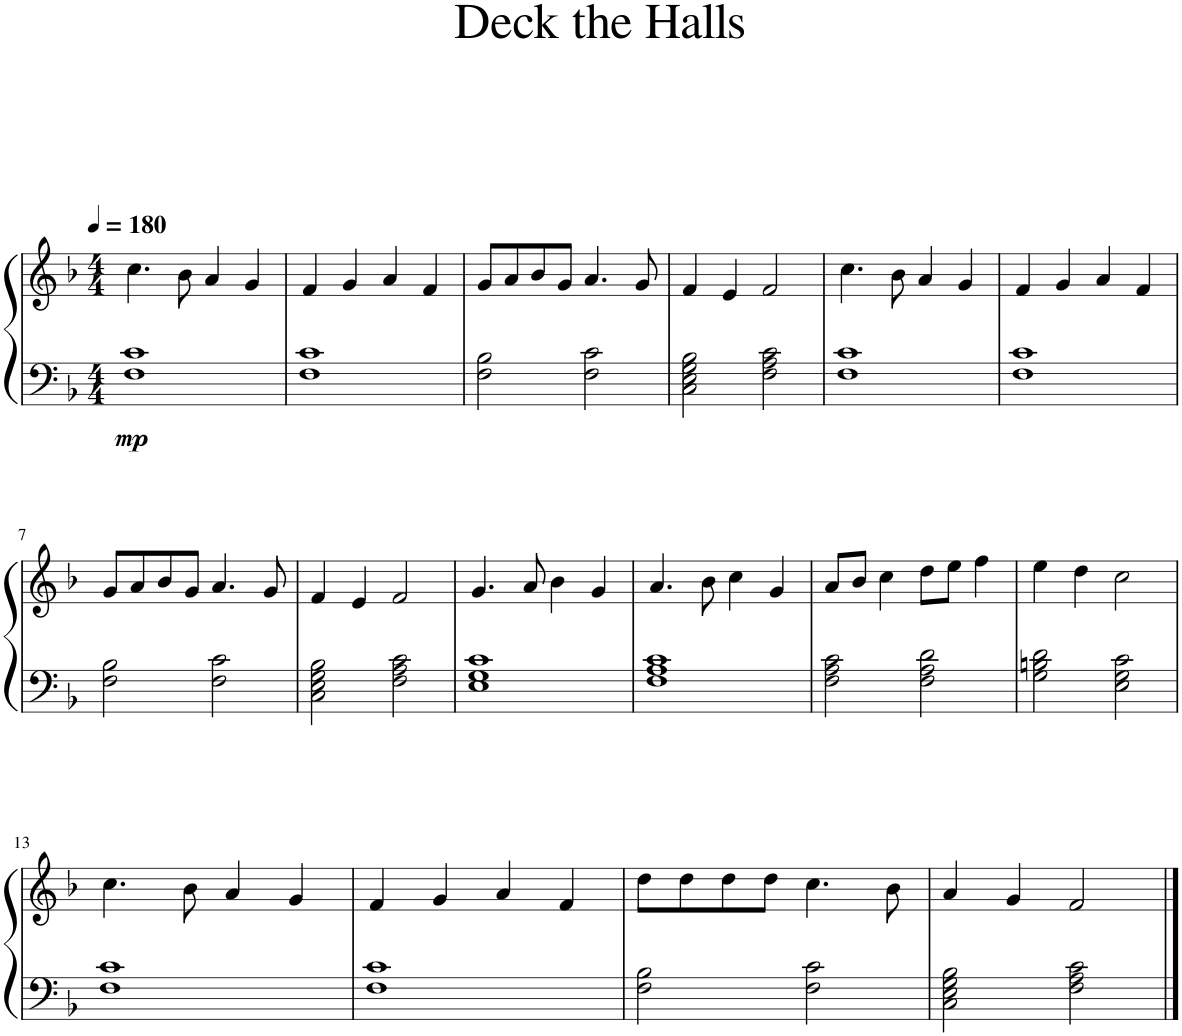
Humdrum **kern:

**kern	**kern	**dynam
*part1	*part1	*part1
*staff2	*staff1	*staff1/2
*I"Piano	*	*
*I'Pno.	*	*
*clefF4	*clefG2	*
*k[b-]	*k[b-]	*
*M4/4	*M4/4	*
*MM180	*MM180	*
=1	=1	=1
!	!	!LO:DY:b=2
1F 1c	4.cc\	mp
.	8b-\	.
.	4a/	.
.	4g/	.
=2	=2	=2
1F 1c	4f/	.
.	4g/	.
.	4a/	.
.	4f/	.
=3	=3	=3
2F\ 2B-\	8g/L	.
.	8a/	.
.	8b-/	.
.	8g/J	.
2F\ 2c\	4.a/	.
.	8g/	.
=4	=4	=4
2C\ 2E\ 2G\ 2B-\	4f/	.
.	4e/	.
2F\ 2A\ 2c\	2f/	.
=5	=5	=5
1F 1c	4.cc\	.
.	8b-\	.
.	4a/	.
.	4g/	.
=6	=6	=6
1F 1c	4f/	.
.	4g/	.
.	4a/	.
.	4f/	.
!!LO:LB:g=z
=7	=7	=7
2F\ 2B-\	8g/L	.
.	8a/	.
.	8b-/	.
.	8g/J	.
2F\ 2c\	4.a/	.
.	8g/	.
=8	=8	=8
2C\ 2E\ 2G\ 2B-\	4f/	.
.	4e/	.
2F\ 2A\ 2c\	2f/	.
=9	=9	=9
1E 1G 1c	4.g/	.
.	8a/	.
.	4b-\	.
.	4g/	.
=10	=10	=10
1F 1A 1c	4.a/	.
.	8b-\	.
.	4cc\	.
.	4g/	.
=11	=11	=11
2F\ 2A\ 2c\	8a/L	.
.	8b-/J	.
.	4cc\	.
2F\ 2A\ 2d\	8dd\L	.
.	8ee\J	.
.	4ff\	.
=12	=12	=12
2G\ 2Bn\ 2d\	4ee\	.
.	4dd\	.
2E\ 2G\ 2c\	2cc\	.
!!LO:LB:g=z
=13	=13	=13
1F 1c	4.cc\	.
.	8b-\	.
.	4a/	.
.	4g/	.
=14	=14	=14
1F 1c	4f/	.
.	4g/	.
.	4a/	.
.	4f/	.
=15	=15	=15
2F\ 2B-\	8dd\L	.
.	8dd\	.
.	8dd\	.
.	8dd\J	.
2F\ 2c\	4.cc\	.
.	8b-\	.
=16	=16	=16
2C\ 2E\ 2G\ 2B-\	4a/	.
.	4g/	.
2F\ 2A\ 2c\	2f/	.
==	==	==
*-	*-	*-
